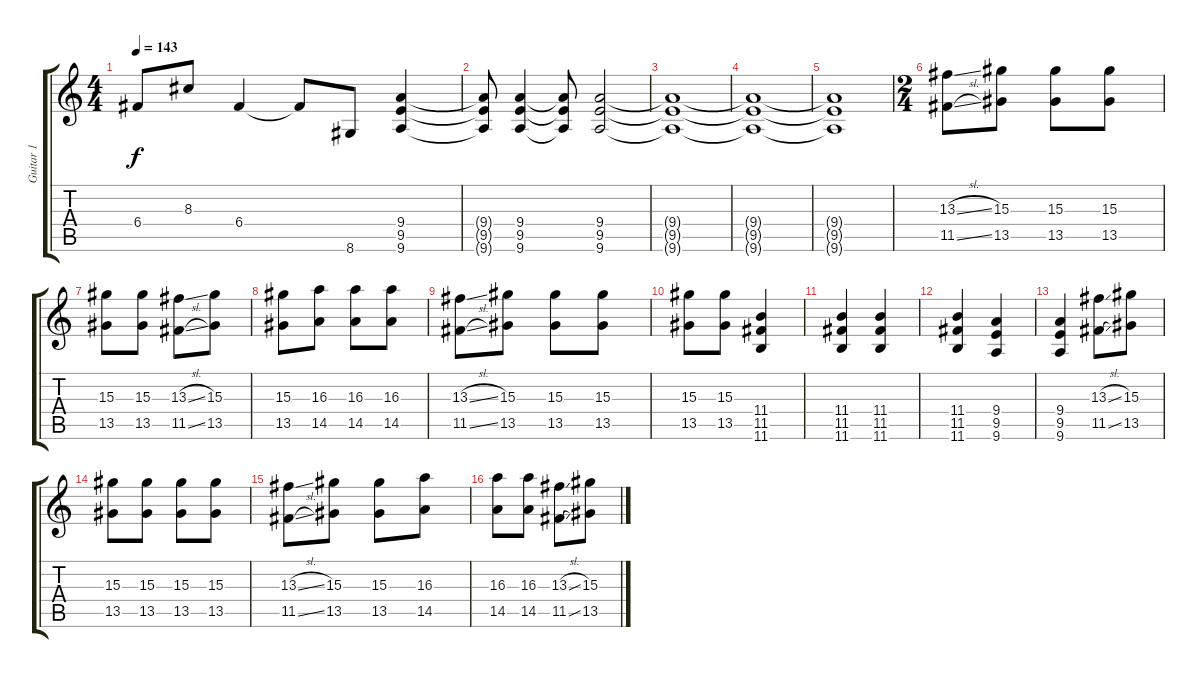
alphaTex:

\track ("Guitar 1" "Guitar 1") {instrument overdrivenguitar}
\staff {score tabs}
\tuning (D4 A3 F3 C3 G2 C2) {hide}
\ts (4 4)
\tempo 143
\clef g2
\ks c
6.4.8{dy f instrument electricguitarclean} 8.3.8 6.4.4 6.4{t}.8 8.6.8 (9.4 9.5 9.6).4{instrument overdrivenguitar} |
(9.4{t} 9.5{t} 9.6{t}).8 (9.4 9.5 9.6).4 (9.4{t} 9.5{t} 9.6{t}).8 (9.4 9.5 9.6).2 |
(9.4{t} 9.5{t} 9.6{t}).1 |
(9.4{t} 9.5{t} 9.6{t}).1 |
(9.4{t} 9.5{t} 9.6{t}).1 |
\ts (2 4)
(13.3{sl} 11.5{sl}).8{instrument distortionguitar} (15.3 13.5).8 (15.3 13.5).8 (15.3 13.5).8 |
(15.3 13.5).8 (15.3 13.5).8 (13.3{sl} 11.5{sl}).8 (15.3 13.5).8 |
(15.3 13.5).8 (16.3 14.5).8 (16.3 14.5).8 (16.3 14.5).8 |
(13.3{sl} 11.5{sl}).8 (15.3 13.5).8 (15.3 13.5).8 (15.3 13.5).8 |
(15.3 13.5).8 (15.3 13.5).8 (11.4 11.5 11.6).4 |
(11.4 11.5 11.6).4 (11.4 11.5 11.6).4 |
(11.4 11.5 11.6).4 (9.4 9.5 9.6).4 |
(9.4 9.5 9.6).4 (13.3{sl} 11.5{sl}).8 (15.3 13.5).8 |
(15.3 13.5).8 (15.3 13.5).8 (15.3 13.5).8 (15.3 13.5).8 |
(13.3{sl} 11.5{sl}).8 (15.3 13.5).8 (15.3 13.5).8 (16.3 14.5).8 |
(16.3 14.5).8 (16.3 14.5).8 (13.3{sl} 11.5{sl}).8 (15.3 13.5).8
